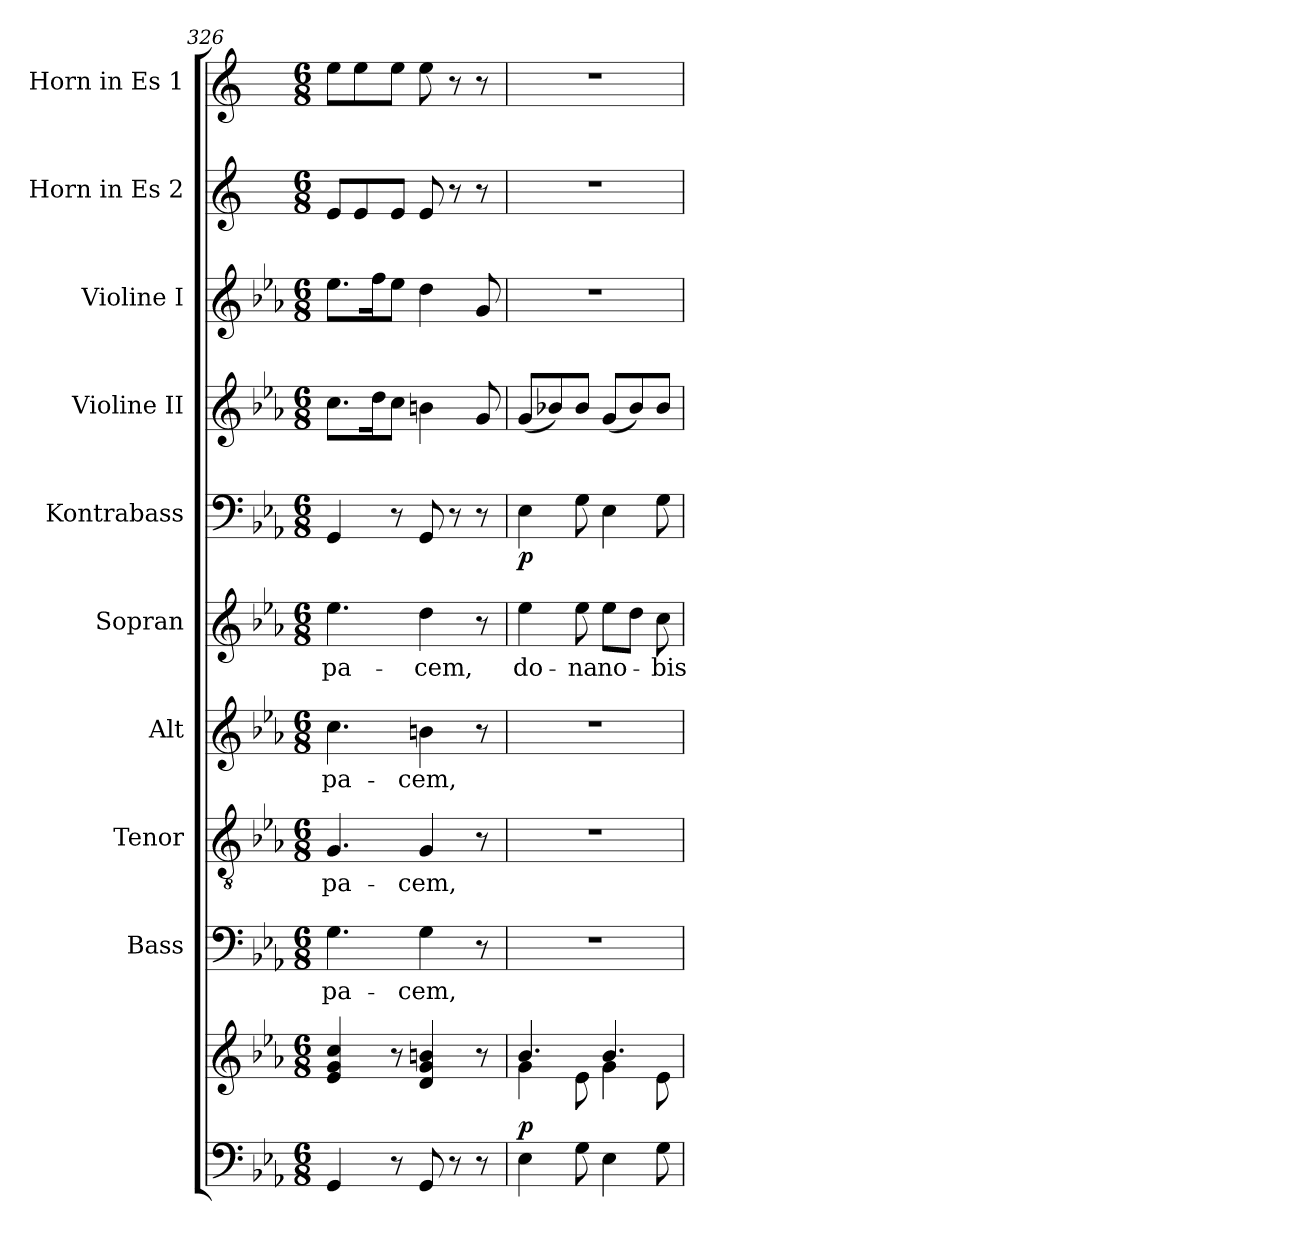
**kern	**kern	**dynam	**kern	**text	**kern	**text	**kern	**text	**kern	**text	**kern	**dynam	**kern	**kern	**kern	**kern
*part10	*part10	*part10	*part9	*part9	*part8	*part8	*part7	*part7	*part6	*part6	*part5	*part5	*part4	*part3	*part2	*part1
*staff11	*staff10	*staff10/11	*staff9	*staff9	*staff8	*staff8	*staff7	*staff7	*staff6	*staff6	*staff5	*staff5	*staff4	*staff3	*staff2	*staff1
*	*	*	*I"Bass	*	*I"Tenor	*	*I"Alt	*	*I"Sopran	*	*I"Kontrabass	*	*I"Violine II	*I"Violine I	*I"Horn in Es 2	*I"Horn in Es 1
*	*	*	*I'B.	*	*I'T.	*	*I'A.	*	*I'S.	*	*I'Kb.	*	*I'Vl. II	*I'Vl. I	*I'Hr. Es 2	*I'Hr. Es 1
*clefF4	*clefG2	*	*clefF4	*	*clefGv2	*	*clefG2	*	*clefG2	*	*clefF4	*	*clefG2	*clefG2	*clefG2	*clefG2
*	*	*	*	*	*	*	*	*	*	*	*ITrd7c12	*	*	*	*ITrd5c9	*ITrd5c9
*k[b-e-a-]	*k[b-e-a-]	*	*k[b-e-a-]	*	*k[b-e-a-]	*	*k[b-e-a-]	*	*k[b-e-a-]	*	*k[b-e-a-]	*	*k[b-e-a-]	*k[b-e-a-]	*k[b-e-a-]	*k[b-e-a-]
*E-:	*E-:	*	*E-:	*	*E-:	*	*E-:	*	*E-:	*	*E-:	*	*E-:	*E-:	*E-:	*E-:
*M6/8	*M6/8	*	*M6/8	*	*M6/8	*	*M6/8	*	*M6/8	*	*M6/8	*	*M6/8	*M6/8	*M6/8	*M6/8
=326	=326	=326	=326	=326	=326	=326	=326	=326	=326	=326	=326	=326	=326	=326	=326	=326
!	!	!	!	!LO:LY:b	!	!LO:LY:b	!	!LO:LY:b	!	!LO:LY:b	!	!	!	!	!	!
4GG/	4e-/ 4g/ 4cc/	.	4.G\	pa-	4.G/	pa-	4.cc\	pa-	4.ee-\	pa-	4GGG/	.	8.cc\L	8.ee-\L	8G/L	8g\L
.	.	.	.	.	.	.	.	.	.	.	.	.	.	.	8G/	8g\
.	.	.	.	.	.	.	.	.	.	.	.	.	16dd\k	16ff\k	.	.
8r	8r	.	.	.	.	.	.	.	.	.	8r	.	8cc\J	8ee-\J	8G/J	8g\J
!	!	!	!	!LO:LY:b	!	!LO:LY:b	!	!LO:LY:b	!	!LO:LY:b	!	!	!	!	!	!
8GG/	4d/ 4g/ 4bn/	.	4G\	-cem,	4G/	-cem,	4bn\	-cem,	4dd\	-cem,	8GGG/	.	4bn\	4dd\	8G/	8g\
8r	.	.	.	.	.	.	.	.	.	.	8r	.	.	.	8r	8r
8r	8r	.	8r	.	8r	.	8r	.	8r	.	8r	.	8g/	8g/	8r	8r
=327	=327	=327	=327	=327	=327	=327	=327	=327	=327	=327	=327	=327	=327	=327	=327	=327
*	*^	*	*	*	*	*	*	*	*	*	*	*	*	*	*	*
!	!	!	!LO:DY:a=2	!	!	!	!	!	!	!	!LO:LY:b	!	!LO:DY:b	!	!	!	!
4E-\	4.b-/	4g\	p	2.r	.	2.r	.	2.r	.	4ee-\	do-	4EE-\	p	(<8g/L	2.r	2.r	2.r
.	.	.	.	.	.	.	.	.	.	.	.	.	.	8b-X/)	.	.	.
!	!	!	!	!	!	!	!	!	!	!	!LO:LY:b	!	!	!	!	!	!
8G\	.	8e-\	.	.	.	.	.	.	.	8ee-\	-na	8GG\	.	8b-/J	.	.	.
!	!	!	!	!	!	!	!	!	!	!	!LO:LY:b	!	!	!	!	!	!
4E-\	4.b-/	4g\	.	.	.	.	.	.	.	8ee-\L	no-	4EE-\	.	(<8g/L	.	.	.
.	.	.	.	.	.	.	.	.	.	8dd\J	.	.	.	8b-/)	.	.	.
!	!	!	!	!	!	!	!	!	!	!	!LO:LY:b	!	!	!	!	!	!
8G\	.	8e-\	.	.	.	.	.	.	.	8cc\	-bis	8GG\	.	8b-/J	.	.	.
*	*v	*v	*	*	*	*	*	*	*	*	*	*	*	*	*	*	*
=	=	=	=	=	=	=	=	=	=	=	=	=	=	=	=	=
*-	*-	*-	*-	*-	*-	*-	*-	*-	*-	*-	*-	*-	*-	*-	*-	*-
